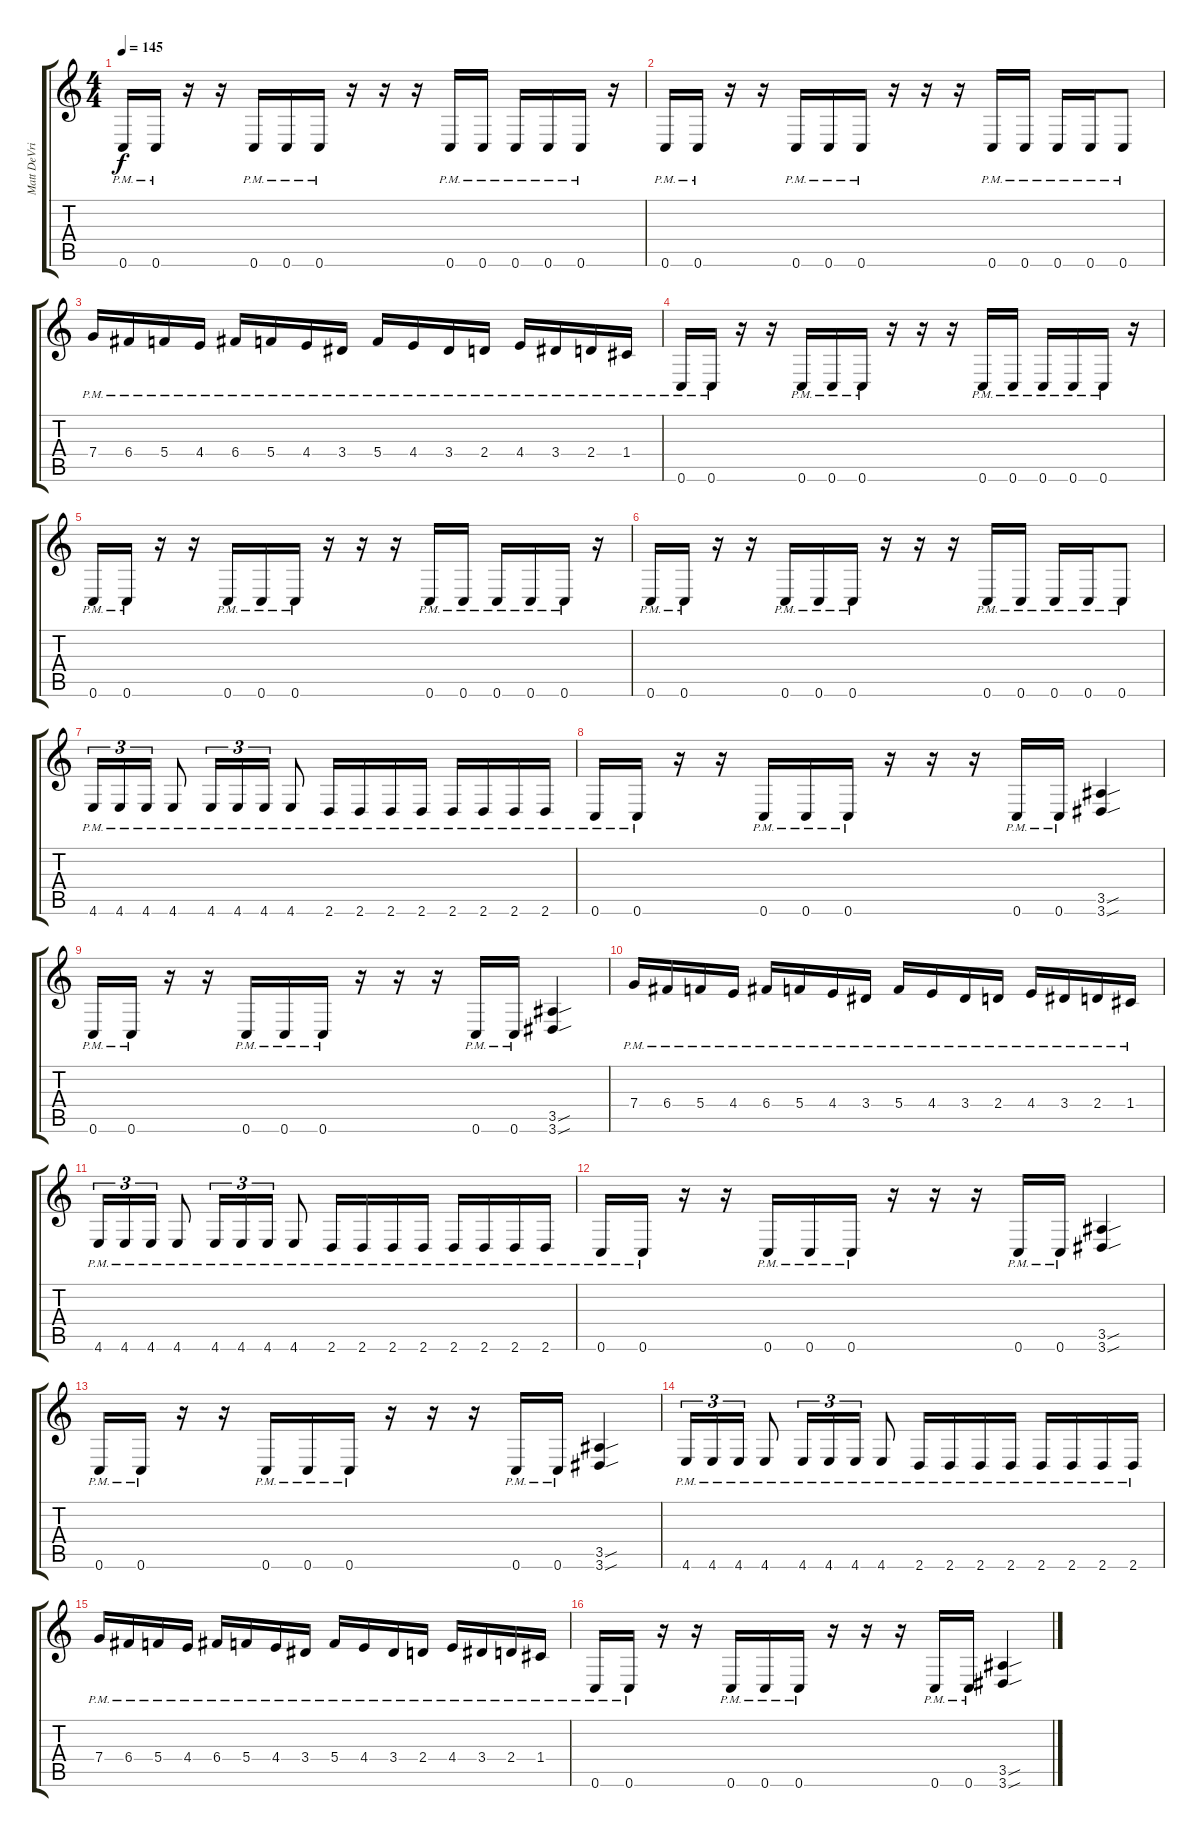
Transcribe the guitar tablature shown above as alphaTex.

\track ("Matt DeVries" "Matt DeVri") {instrument distortionguitar}
\staff {score tabs}
\tuning (D4 A3 F3 C3 G2 C2) {hide}
\ts (4 4)
\tempo 145
\clef g2
\ks c
0.6{pm}.16{dy f} 0.6{pm}.16 r.16 r.16 0.6{pm}.16 0.6{pm}.16 0.6{pm}.16 r.16 r.16 r.16 0.6{pm}.16 0.6{pm}.16 0.6{pm}.16 0.6{pm}.16 0.6{pm}.16 r.16 |
0.6{pm}.16 0.6{pm}.16 r.16 r.16 0.6{pm}.16 0.6{pm}.16 0.6{pm}.16 r.16 r.16 r.16 0.6{pm}.16 0.6{pm}.16 0.6{pm}.16 0.6{pm}.16 0.6{pm}.8 |
7.4{pm}.16 6.4{pm}.16 5.4{pm}.16 4.4{pm}.16 6.4{pm}.16 5.4{pm}.16 4.4{pm}.16 3.4{pm}.16 5.4{pm}.16 4.4{pm}.16 3.4{pm}.16 2.4{pm}.16 4.4{pm}.16 3.4{pm}.16 2.4{pm}.16 1.4{pm}.16 |
0.6{pm}.16 0.6{pm}.16 r.16 r.16 0.6{pm}.16 0.6{pm}.16 0.6{pm}.16 r.16 r.16 r.16 0.6{pm}.16 0.6{pm}.16 0.6{pm}.16 0.6{pm}.16 0.6{pm}.16 r.16 |
0.6{pm}.16 0.6{pm}.16 r.16 r.16 0.6{pm}.16 0.6{pm}.16 0.6{pm}.16 r.16 r.16 r.16 0.6{pm}.16 0.6{pm}.16 0.6{pm}.16 0.6{pm}.16 0.6{pm}.16 r.16 |
0.6{pm}.16 0.6{pm}.16 r.16 r.16 0.6{pm}.16 0.6{pm}.16 0.6{pm}.16 r.16 r.16 r.16 0.6{pm}.16 0.6{pm}.16 0.6{pm}.16 0.6{pm}.16 0.6{pm}.8 |
4.6{pm}.16{tu (3 2)} 4.6{pm}.16{tu (3 2)} 4.6{pm}.16{tu (3 2)} 4.6{pm}.8 4.6{pm}.16{tu (3 2)} 4.6{pm}.16{tu (3 2)} 4.6{pm}.16{tu (3 2)} 4.6{pm}.8 2.6{pm}.16 2.6{pm}.16 2.6{pm}.16 2.6{pm}.16 2.6{pm}.16 2.6{pm}.16 2.6{pm}.16 2.6{pm}.16 |
0.6{pm}.16 0.6{pm}.16 r.16 r.16 0.6{pm}.16 0.6{pm}.16 0.6{pm}.16 r.16 r.16 r.16 0.6{pm}.16 0.6{pm}.16 (3.5{sou} 3.6{sou}).4 |
0.6{pm}.16 0.6{pm}.16 r.16 r.16 0.6{pm}.16 0.6{pm}.16 0.6{pm}.16 r.16 r.16 r.16 0.6{pm}.16 0.6{pm}.16 (3.5{sou} 3.6{sou}).4 |
7.4{pm}.16 6.4{pm}.16 5.4{pm}.16 4.4{pm}.16 6.4{pm}.16 5.4{pm}.16 4.4{pm}.16 3.4{pm}.16 5.4{pm}.16 4.4{pm}.16 3.4{pm}.16 2.4{pm}.16 4.4{pm}.16 3.4{pm}.16 2.4{pm}.16 1.4{pm}.16 |
4.6{pm}.16{tu (3 2)} 4.6{pm}.16{tu (3 2)} 4.6{pm}.16{tu (3 2)} 4.6{pm}.8 4.6{pm}.16{tu (3 2)} 4.6{pm}.16{tu (3 2)} 4.6{pm}.16{tu (3 2)} 4.6{pm}.8 2.6{pm}.16 2.6{pm}.16 2.6{pm}.16 2.6{pm}.16 2.6{pm}.16 2.6{pm}.16 2.6{pm}.16 2.6{pm}.16 |
0.6{pm}.16 0.6{pm}.16 r.16 r.16 0.6{pm}.16 0.6{pm}.16 0.6{pm}.16 r.16 r.16 r.16 0.6{pm}.16 0.6{pm}.16 (3.5{sou} 3.6{sou}).4 |
0.6{pm}.16 0.6{pm}.16 r.16 r.16 0.6{pm}.16 0.6{pm}.16 0.6{pm}.16 r.16 r.16 r.16 0.6{pm}.16 0.6{pm}.16 (3.5{sou} 3.6{sou}).4 |
4.6{pm}.16{tu (3 2)} 4.6{pm}.16{tu (3 2)} 4.6{pm}.16{tu (3 2)} 4.6{pm}.8 4.6{pm}.16{tu (3 2)} 4.6{pm}.16{tu (3 2)} 4.6{pm}.16{tu (3 2)} 4.6{pm}.8 2.6{pm}.16 2.6{pm}.16 2.6{pm}.16 2.6{pm}.16 2.6{pm}.16 2.6{pm}.16 2.6{pm}.16 2.6{pm}.16 |
7.4{pm}.16 6.4{pm}.16 5.4{pm}.16 4.4{pm}.16 6.4{pm}.16 5.4{pm}.16 4.4{pm}.16 3.4{pm}.16 5.4{pm}.16 4.4{pm}.16 3.4{pm}.16 2.4{pm}.16 4.4{pm}.16 3.4{pm}.16 2.4{pm}.16 1.4{pm}.16 |
0.6{pm}.16 0.6{pm}.16 r.16 r.16 0.6{pm}.16 0.6{pm}.16 0.6{pm}.16 r.16 r.16 r.16 0.6{pm}.16 0.6{pm}.16 (3.5{sou} 3.6{sou}).4
